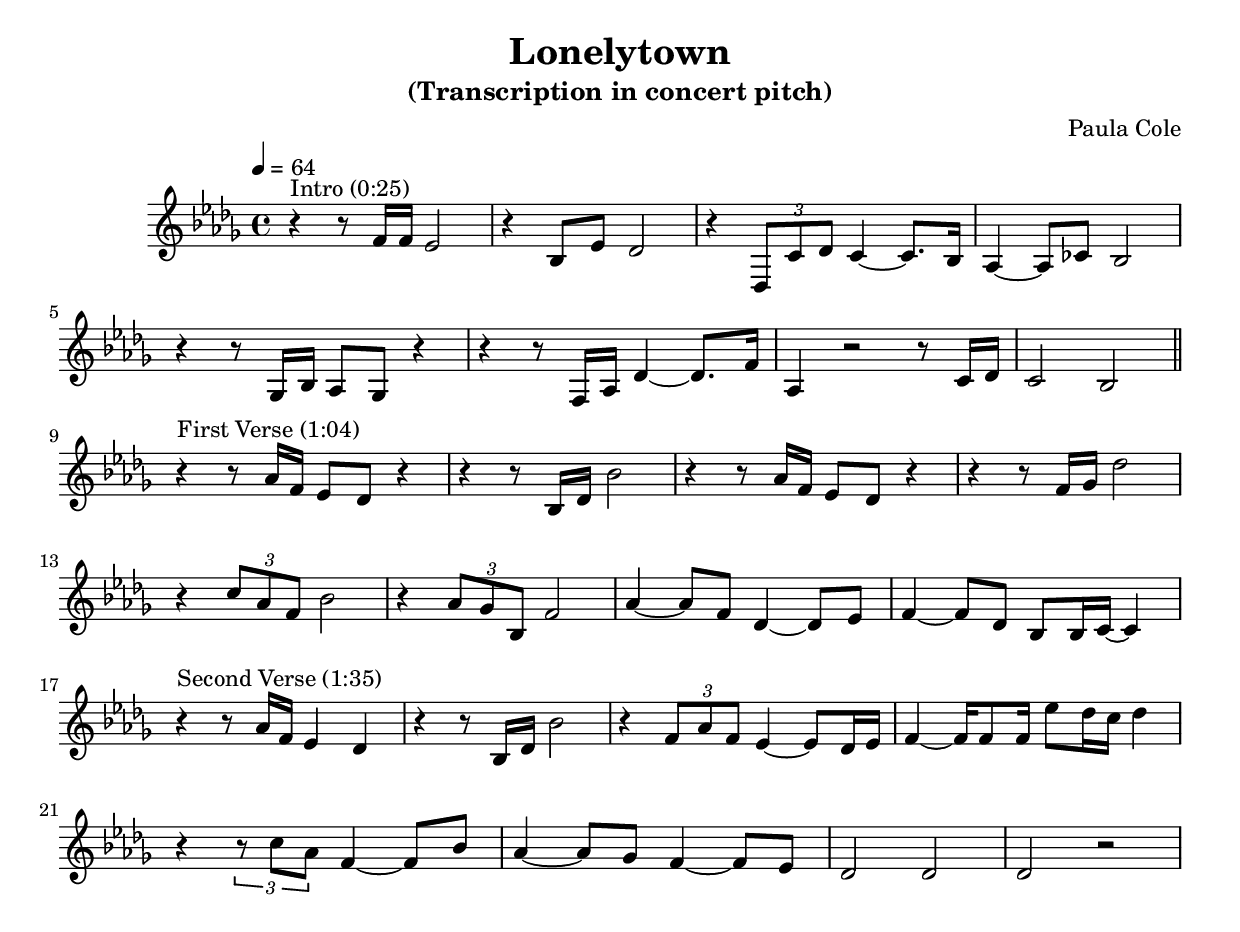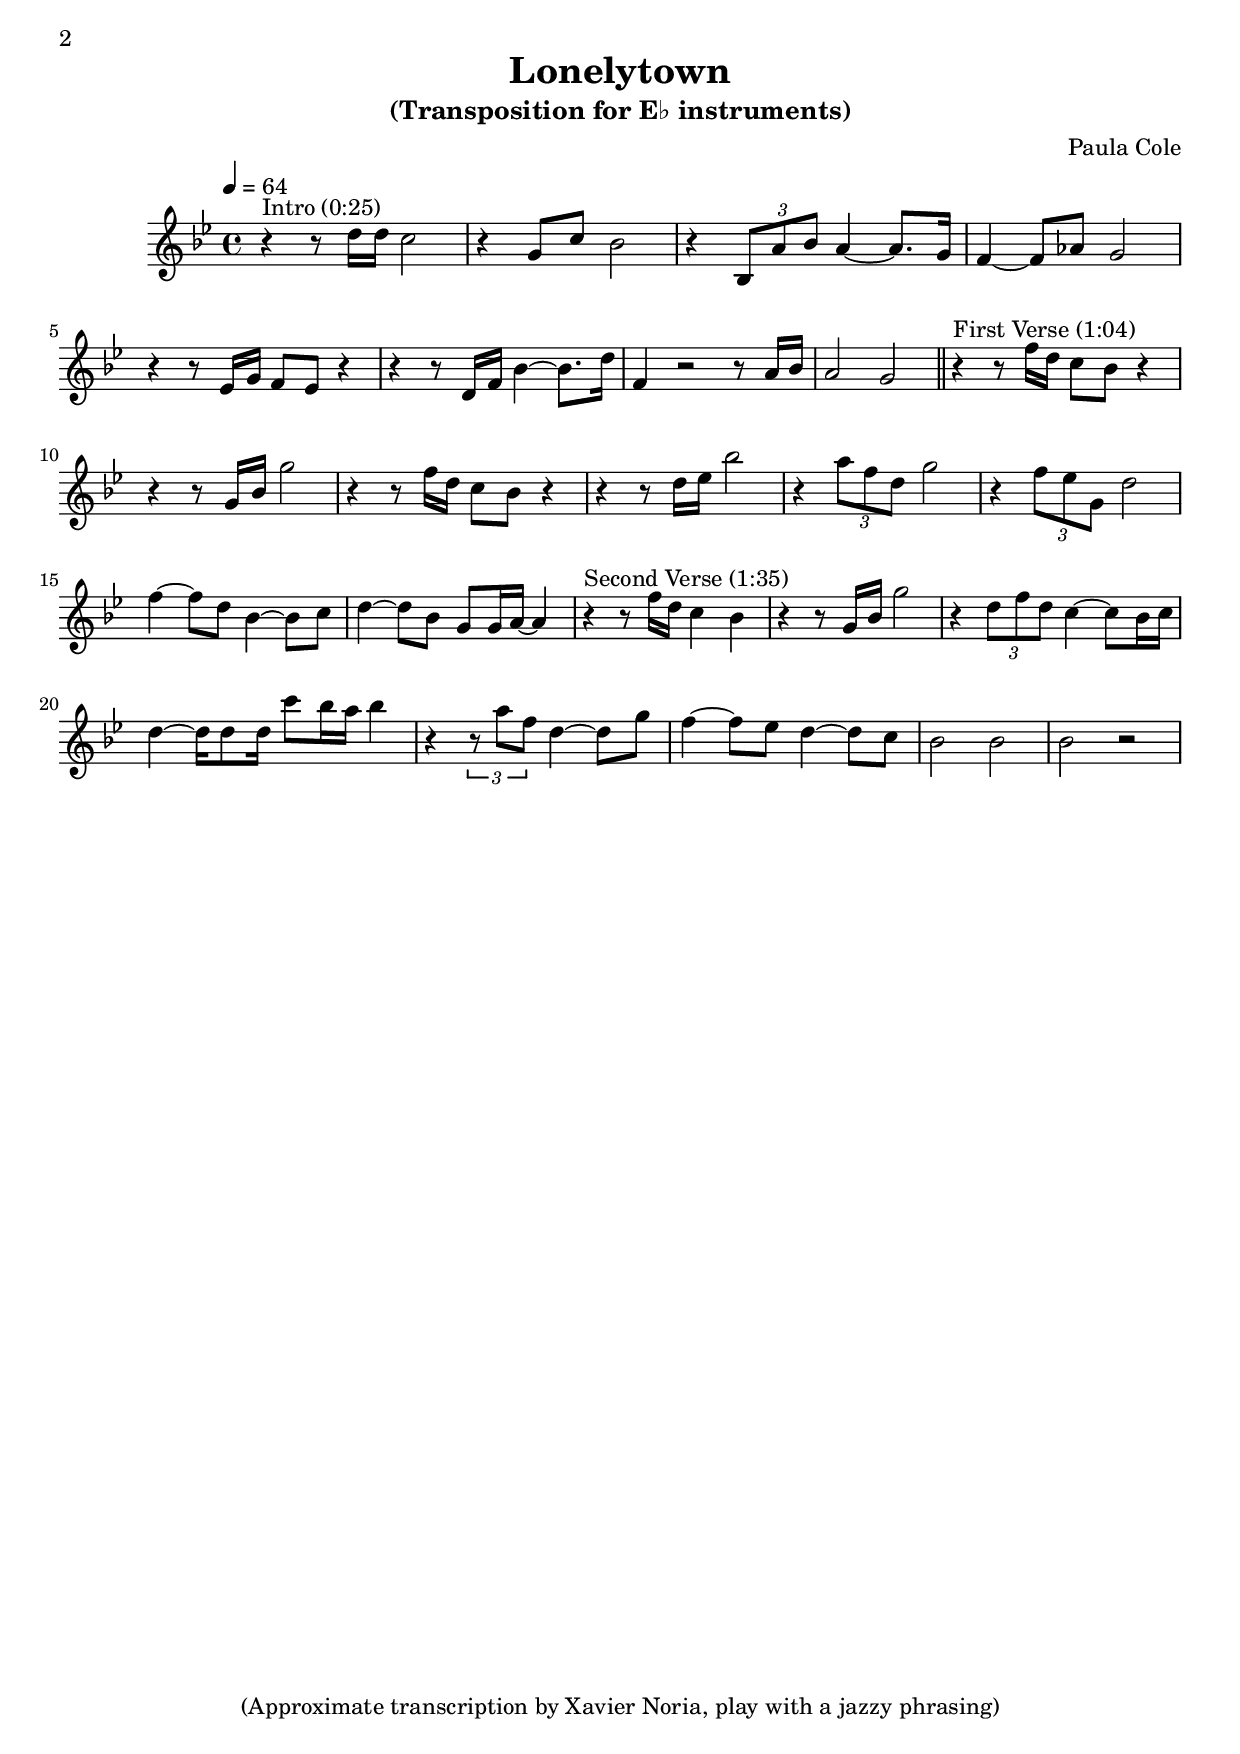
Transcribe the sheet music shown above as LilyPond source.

\version "2.16.1"

\include "english.ly"

\header {
  title    = "Lonelytown"
  composer = "Paula Cole"
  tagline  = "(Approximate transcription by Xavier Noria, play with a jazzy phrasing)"
}

melody = \relative c' {
  \clef treble
  \key df \major
  \time 4/4
  \tempo 4 = 64

  \compressFullBarRests
  \override MultiMeasureRest #'expand-limit = #2
  
  r4^"Intro (0:25)" r8 f16 f16 ef2 |
  r4 bf8 ef8 df2 |
  r4 \times 2/3 { df,8 c'8 df8 } c4 ~ c8. bf16 |
  af4 ~ af8 cf8 bf2 |
  r4 r8 gf16 bf16 af8 gf8 r4 |
  r4 r8 f16 af16 df4 ~ df8. f16 |
  af,4 r2 r8 c16 df16 |
  c2 bf2 \bar "||" |

  r4^"First Verse (1:04)" r8 af'16 f16 ef8 df8 r4 |
  r4 r8 bf16 df16 bf'2 |
  r4 r8 af16 f16 ef8 df8 r4 |
  r4 r8 f16 gf16 df'2 |
  r4 \times 2/3 { c8 af8 f8 } bf2 |
  r4 \times 2/3 { af8 gf8 bf,8 } f'2 |
  af4 ~ af8 f8 df4 ~ df8 ef8 |
  f4 ~ f8 df8 bf8 bf16 c16 ~ c4 |

  r4^"Second Verse (1:35)" r8 af'16 f16 ef4 df4 |
  r4 r8 bf16 df16 bf'2 |
  r4 \times 2/3 { f8 af8 f8 } ef4 ~ ef8 df16 ef16 |
  f4 ~ f16 f8 f16 ef'8 df16 c16 df4 |
  r4 \times 2/3 { r8 c8 af8 } f4 ~ f8 bf8 |
  af4 ~ af8 gf8 f4 ~ f8 ef8 |
  df2 df2 |
  df2 r2
}

\bookpart {
  \header {
    subtitle = "(Transcription in concert pitch)"
  }

  \score {
    { \melody }
  }
}

\bookpart {
  \header {
    subtitle = "(Transposition for E♭ instruments)"
  }

  \score {
    { \transpose ef c' \melody } % "ds" because "ef" yields a weird key
  }
}
